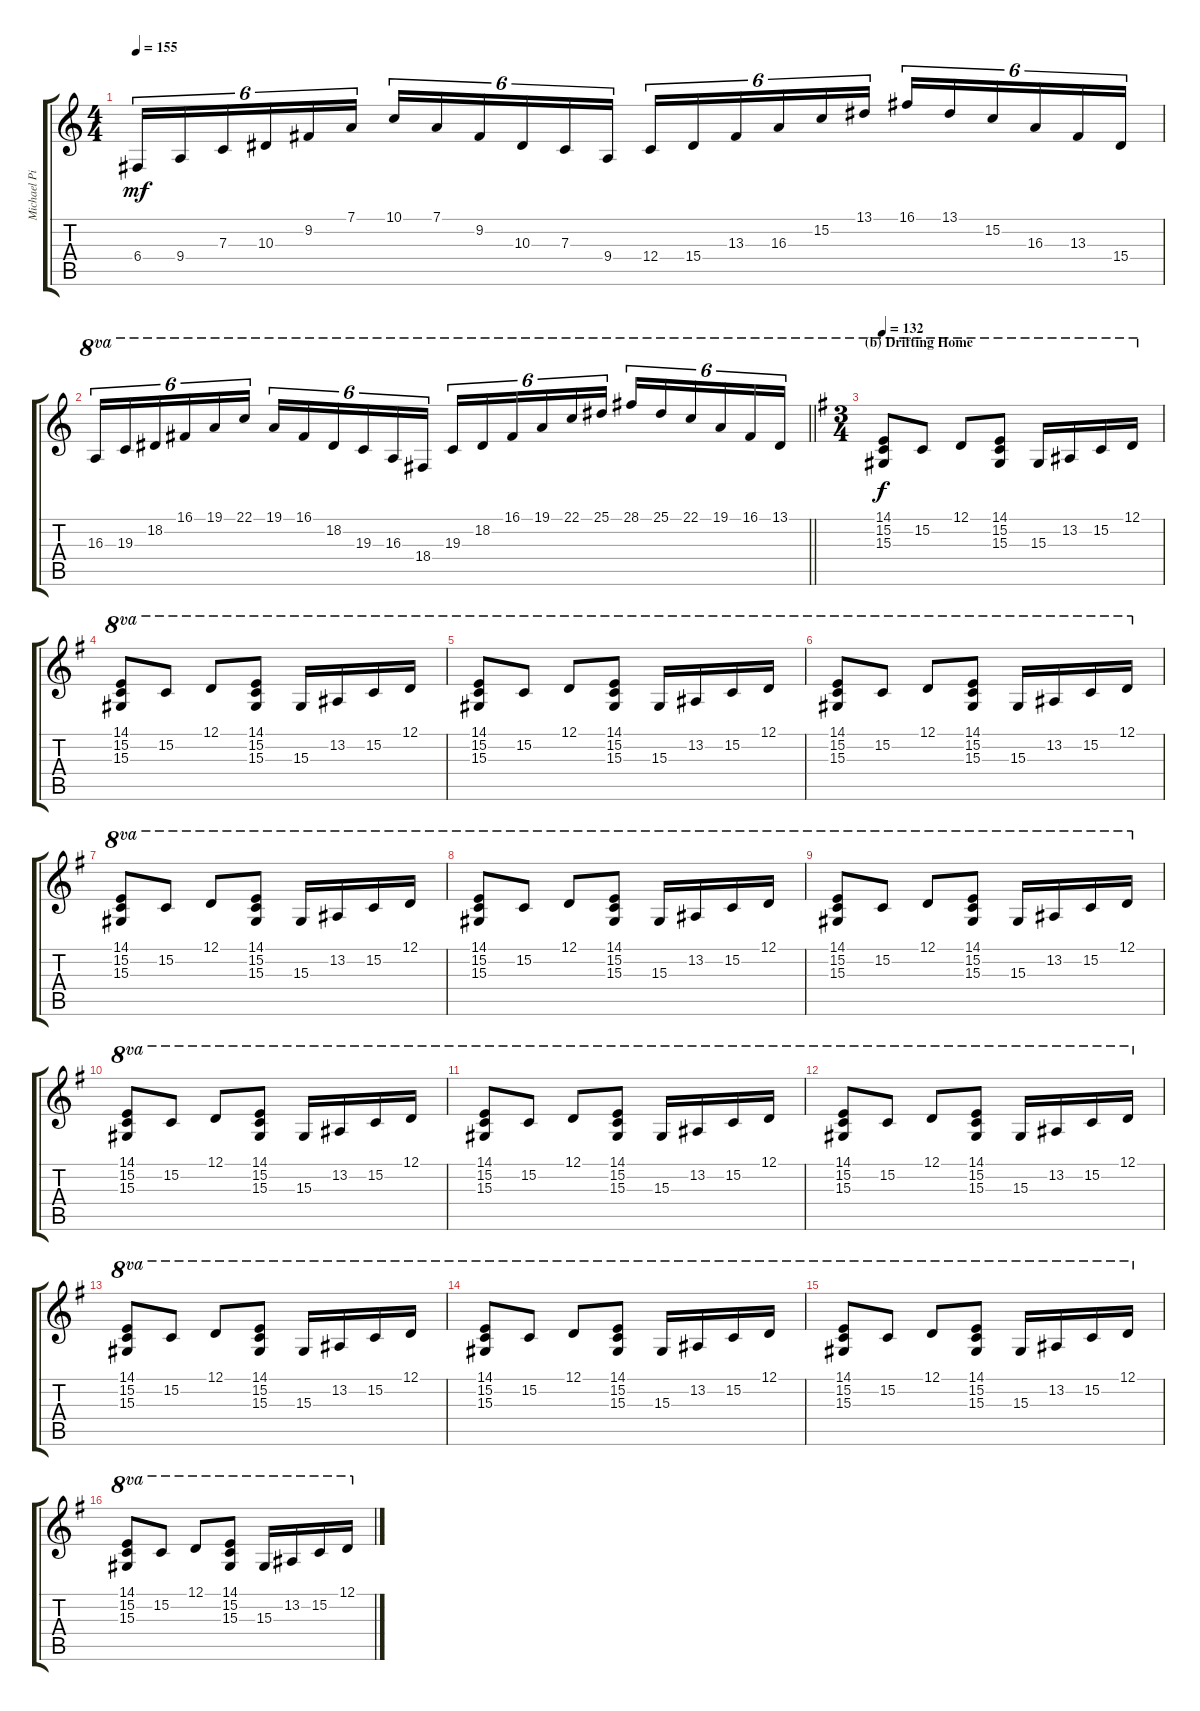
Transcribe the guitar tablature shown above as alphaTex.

\track ("Michael Pinnella (piano)" "Michael Pi") {instrument acousticgrandpiano}
\staff {score tabs}
\tuning (D4 A3 F3 C3 G2 D2) {hide}
\ts (4 4)
\tempo 155
\clef g2
\ks aminor
6.4.16{tu (6 4) dy mf} 9.4.16{tu (6 4)} 7.3.16{tu (6 4)} 10.3.16{tu (6 4)} 9.2.16{tu (6 4)} 7.1.16{tu (6 4)} 10.1.16{tu (6 4)} 7.1.16{tu (6 4)} 9.2.16{tu (6 4)} 10.3.16{tu (6 4)} 7.3.16{tu (6 4)} 9.4.16{tu (6 4)} 12.4.16{tu (6 4)} 15.4.16{tu (6 4)} 13.3.16{tu (6 4)} 16.3.16{tu (6 4)} 15.2.16{tu (6 4)} 13.1.16{tu (6 4)} 16.1.16{tu (6 4)} 13.1.16{tu (6 4)} 15.2.16{tu (6 4)} 16.3.16{tu (6 4)} 13.3.16{tu (6 4)} 15.4.16{tu (6 4)} |
\barLineRight lightlight
16.3.16{tu (6 4) ot 8va} 19.3.16{tu (6 4) ot 8va} 18.2.16{tu (6 4) ot 8va} 16.1.16{tu (6 4) ot 8va} 19.1.16{tu (6 4) ot 8va} 22.1.16{tu (6 4) ot 8va} 19.1.16{tu (6 4) ot 8va} 16.1.16{tu (6 4) ot 8va} 18.2.16{tu (6 4) ot 8va} 19.3.16{tu (6 4) ot 8va} 16.3.16{tu (6 4) ot 8va} 18.4.16{tu (6 4) ot 8va} 19.3.16{tu (6 4) ot 8va} 18.2.16{tu (6 4) ot 8va} 16.1.16{tu (6 4) ot 8va} 19.1.16{tu (6 4) ot 8va} 22.1.16{tu (6 4) ot 8va} 25.1.16{tu (6 4) ot 8va} 28.1.16{tu (6 4) ot 8va} 25.1.16{tu (6 4) ot 8va} 22.1.16{tu (6 4) ot 8va} 19.1.16{tu (6 4) ot 8va} 16.1.16{tu (6 4) ot 8va} 13.1.16{tu (6 4) ot 8va} |
\ts (3 4)
\section ("" "(b) Drifting Home")
\tempo 132
\ks eminor
(14.1 15.2 15.3).8{ot 8va dy f} 15.2.8{ot 8va} 12.1.8{ot 8va} (14.1 15.2 15.3).8{ot 8va} 15.3.16{ot 8va} 13.2.16{ot 8va} 15.2.16{ot 8va} 12.1.16{ot 8va} |
(14.1 15.2 15.3).8{ot 8va} 15.2.8{ot 8va} 12.1.8{ot 8va} (14.1 15.2 15.3).8{ot 8va} 15.3.16{ot 8va} 13.2.16{ot 8va} 15.2.16{ot 8va} 12.1.16{ot 8va} |
(14.1 15.2 15.3).8{ot 8va} 15.2.8{ot 8va} 12.1.8{ot 8va} (14.1 15.2 15.3).8{ot 8va} 15.3.16{ot 8va} 13.2.16{ot 8va} 15.2.16{ot 8va} 12.1.16{ot 8va} |
(14.1 15.2 15.3).8{ot 8va} 15.2.8{ot 8va} 12.1.8{ot 8va} (14.1 15.2 15.3).8{ot 8va} 15.3.16{ot 8va} 13.2.16{ot 8va} 15.2.16{ot 8va} 12.1.16{ot 8va} |
(14.1 15.2 15.3).8{ot 8va} 15.2.8{ot 8va} 12.1.8{ot 8va} (14.1 15.2 15.3).8{ot 8va} 15.3.16{ot 8va} 13.2.16{ot 8va} 15.2.16{ot 8va} 12.1.16{ot 8va} |
(14.1 15.2 15.3).8{ot 8va} 15.2.8{ot 8va} 12.1.8{ot 8va} (14.1 15.2 15.3).8{ot 8va} 15.3.16{ot 8va} 13.2.16{ot 8va} 15.2.16{ot 8va} 12.1.16{ot 8va} |
(14.1 15.2 15.3).8{ot 8va} 15.2.8{ot 8va} 12.1.8{ot 8va} (14.1 15.2 15.3).8{ot 8va} 15.3.16{ot 8va} 13.2.16{ot 8va} 15.2.16{ot 8va} 12.1.16{ot 8va} |
(14.1 15.2 15.3).8{ot 8va} 15.2.8{ot 8va} 12.1.8{ot 8va} (14.1 15.2 15.3).8{ot 8va} 15.3.16{ot 8va} 13.2.16{ot 8va} 15.2.16{ot 8va} 12.1.16{ot 8va} |
(14.1 15.2 15.3).8{ot 8va} 15.2.8{ot 8va} 12.1.8{ot 8va} (14.1 15.2 15.3).8{ot 8va} 15.3.16{ot 8va} 13.2.16{ot 8va} 15.2.16{ot 8va} 12.1.16{ot 8va} |
(14.1 15.2 15.3).8{ot 8va} 15.2.8{ot 8va} 12.1.8{ot 8va} (14.1 15.2 15.3).8{ot 8va} 15.3.16{ot 8va} 13.2.16{ot 8va} 15.2.16{ot 8va} 12.1.16{ot 8va} |
(14.1 15.2 15.3).8{ot 8va} 15.2.8{ot 8va} 12.1.8{ot 8va} (14.1 15.2 15.3).8{ot 8va} 15.3.16{ot 8va} 13.2.16{ot 8va} 15.2.16{ot 8va} 12.1.16{ot 8va} |
(14.1 15.2 15.3).8{ot 8va} 15.2.8{ot 8va} 12.1.8{ot 8va} (14.1 15.2 15.3).8{ot 8va} 15.3.16{ot 8va} 13.2.16{ot 8va} 15.2.16{ot 8va} 12.1.16{ot 8va} |
(14.1 15.2 15.3).8{ot 8va} 15.2.8{ot 8va} 12.1.8{ot 8va} (14.1 15.2 15.3).8{ot 8va} 15.3.16{ot 8va} 13.2.16{ot 8va} 15.2.16{ot 8va} 12.1.16{ot 8va} |
(14.1 15.2 15.3).8{ot 8va} 15.2.8{ot 8va} 12.1.8{ot 8va} (14.1 15.2 15.3).8{ot 8va} 15.3.16{ot 8va} 13.2.16{ot 8va} 15.2.16{ot 8va} 12.1.16{ot 8va}
